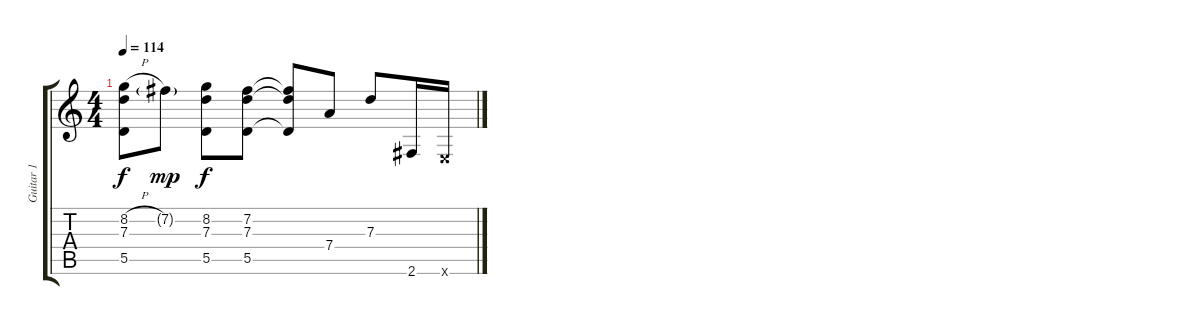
\track ("Guitar 1" "Guitar 1") {instrument overdrivenguitar}
\staff {score tabs}
\tuning (E4 B3 G3 D3 A2 E2) {hide}
\ts (4 4)
\tempo 114
\clef g2
\ks c
(8.2{h} 7.3 5.5).8{dy f} 7.2{g}.8{dy mp} (8.2 7.3 5.5).8{dy f} (7.2 7.3 5.5).8 (7.2{t} 7.3{t} 5.5{t}).8 7.4.8 7.3.8 2.6.16 0.6{x}.16
